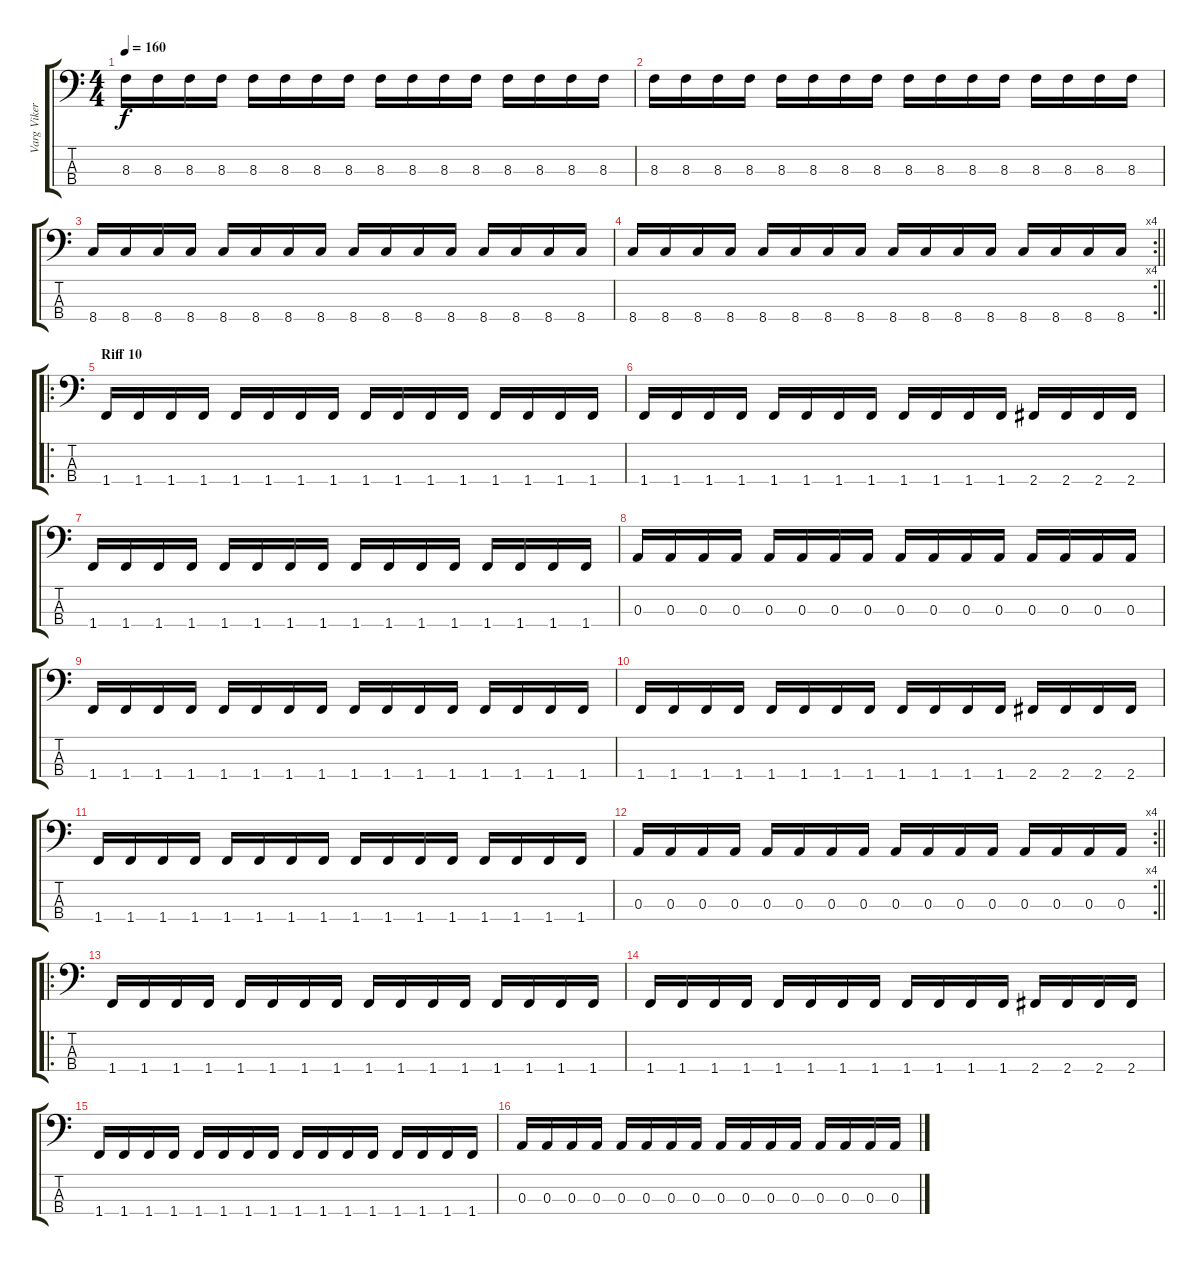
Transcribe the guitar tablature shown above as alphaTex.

\track ("Varg Vikernes (Bass)" "Varg Viker") {instrument electricbasspick}
\staff {score tabs}
\tuning (G2 D2 A1 E1) {hide}
\ts (4 4)
\tempo 160
\clef f4
\ks c
8.3.16{dy f} 8.3.16 8.3.16 8.3.16 8.3.16 8.3.16 8.3.16 8.3.16 8.3.16 8.3.16 8.3.16 8.3.16 8.3.16 8.3.16 8.3.16 8.3.16 |
8.3.16 8.3.16 8.3.16 8.3.16 8.3.16 8.3.16 8.3.16 8.3.16 8.3.16 8.3.16 8.3.16 8.3.16 8.3.16 8.3.16 8.3.16 8.3.16 |
8.4.16 8.4.16 8.4.16 8.4.16 8.4.16 8.4.16 8.4.16 8.4.16 8.4.16 8.4.16 8.4.16 8.4.16 8.4.16 8.4.16 8.4.16 8.4.16 |
\rc 4
\barLineRight lightlight
8.4.16 8.4.16 8.4.16 8.4.16 8.4.16 8.4.16 8.4.16 8.4.16 8.4.16 8.4.16 8.4.16 8.4.16 8.4.16 8.4.16 8.4.16 8.4.16 |
\ro
\section ("" "Riff 10")
1.4.16 1.4.16 1.4.16 1.4.16 1.4.16 1.4.16 1.4.16 1.4.16 1.4.16 1.4.16 1.4.16 1.4.16 1.4.16 1.4.16 1.4.16 1.4.16 |
1.4.16 1.4.16 1.4.16 1.4.16 1.4.16 1.4.16 1.4.16 1.4.16 1.4.16 1.4.16 1.4.16 1.4.16 2.4.16 2.4.16 2.4.16 2.4.16 |
1.4.16 1.4.16 1.4.16 1.4.16 1.4.16 1.4.16 1.4.16 1.4.16 1.4.16 1.4.16 1.4.16 1.4.16 1.4.16 1.4.16 1.4.16 1.4.16 |
0.3.16 0.3.16 0.3.16 0.3.16 0.3.16 0.3.16 0.3.16 0.3.16 0.3.16 0.3.16 0.3.16 0.3.16 0.3.16 0.3.16 0.3.16 0.3.16 |
1.4.16 1.4.16 1.4.16 1.4.16 1.4.16 1.4.16 1.4.16 1.4.16 1.4.16 1.4.16 1.4.16 1.4.16 1.4.16 1.4.16 1.4.16 1.4.16 |
1.4.16 1.4.16 1.4.16 1.4.16 1.4.16 1.4.16 1.4.16 1.4.16 1.4.16 1.4.16 1.4.16 1.4.16 2.4.16 2.4.16 2.4.16 2.4.16 |
1.4.16 1.4.16 1.4.16 1.4.16 1.4.16 1.4.16 1.4.16 1.4.16 1.4.16 1.4.16 1.4.16 1.4.16 1.4.16 1.4.16 1.4.16 1.4.16 |
\rc 4
\barLineRight lightlight
0.3.16 0.3.16 0.3.16 0.3.16 0.3.16 0.3.16 0.3.16 0.3.16 0.3.16 0.3.16 0.3.16 0.3.16 0.3.16 0.3.16 0.3.16 0.3.16 |
\ro
1.4.16 1.4.16 1.4.16 1.4.16 1.4.16 1.4.16 1.4.16 1.4.16 1.4.16 1.4.16 1.4.16 1.4.16 1.4.16 1.4.16 1.4.16 1.4.16 |
1.4.16 1.4.16 1.4.16 1.4.16 1.4.16 1.4.16 1.4.16 1.4.16 1.4.16 1.4.16 1.4.16 1.4.16 2.4.16 2.4.16 2.4.16 2.4.16 |
1.4.16 1.4.16 1.4.16 1.4.16 1.4.16 1.4.16 1.4.16 1.4.16 1.4.16 1.4.16 1.4.16 1.4.16 1.4.16 1.4.16 1.4.16 1.4.16 |
0.3.16 0.3.16 0.3.16 0.3.16 0.3.16 0.3.16 0.3.16 0.3.16 0.3.16 0.3.16 0.3.16 0.3.16 0.3.16 0.3.16 0.3.16 0.3.16
